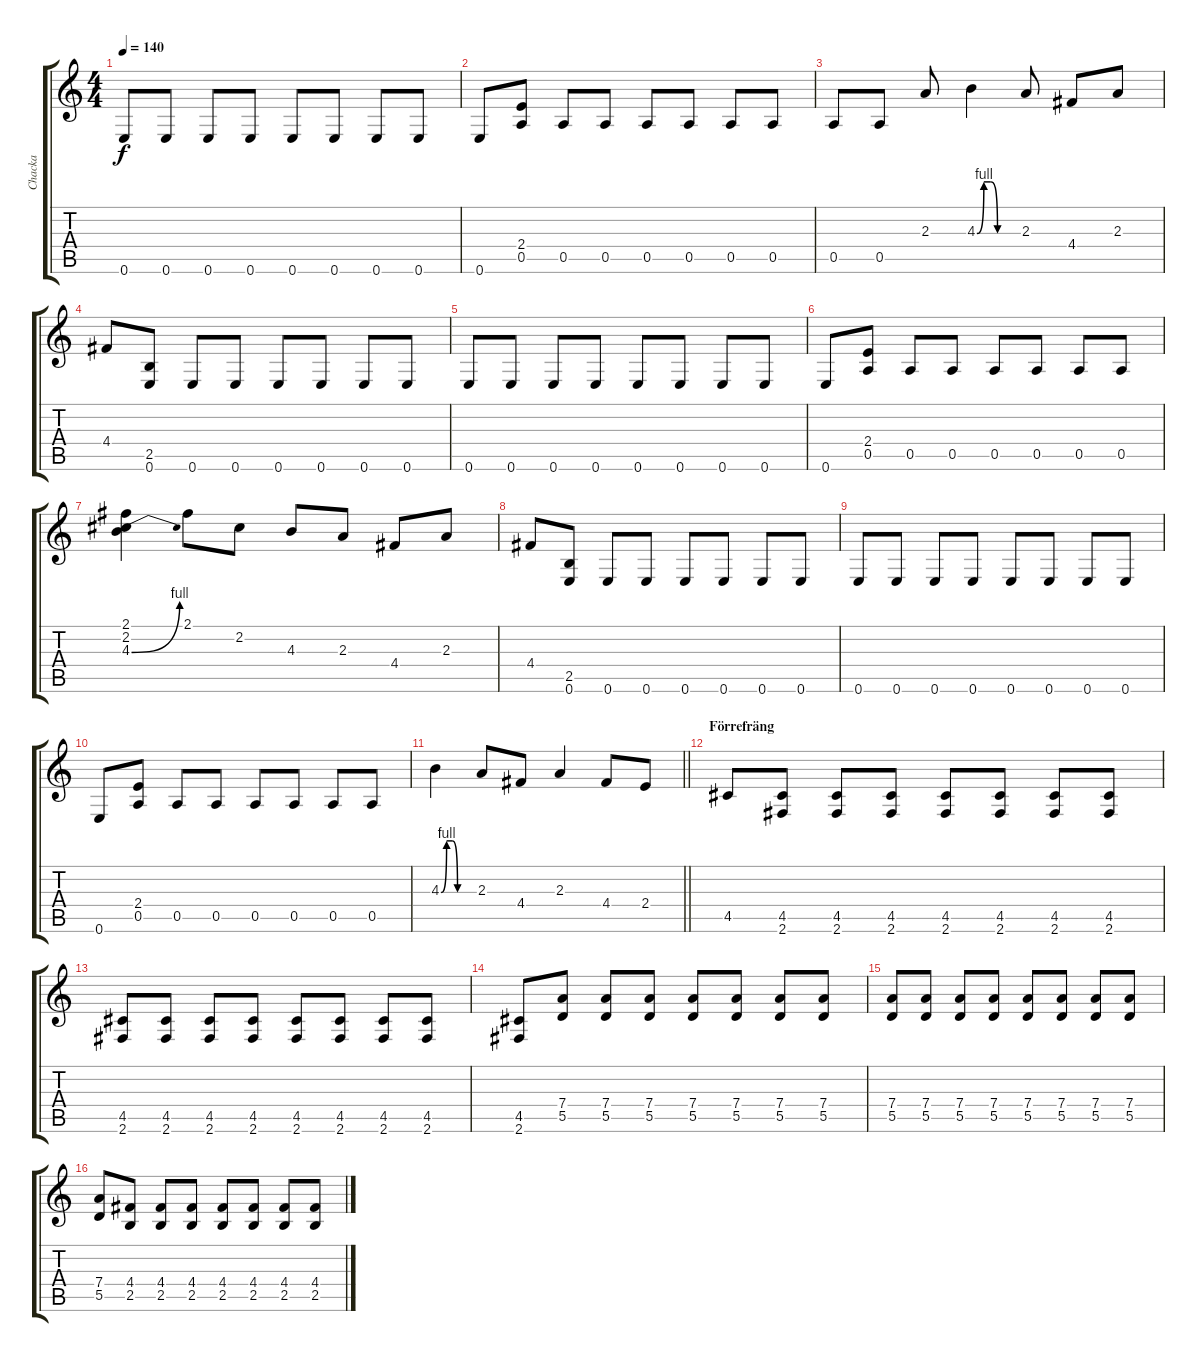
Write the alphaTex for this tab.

\track ("Chacka" "Chacka") {instrument distortionguitar}
\staff {score tabs}
\tuning (E4 B3 G3 D3 A2 E2) {hide}
\ts (4 4)
\tempo 140
\clef g2
\ks c
0.6.8{dy f} 0.6.8 0.6.8 0.6.8 0.6.8 0.6.8 0.6.8 0.6.8 |
0.6.8 (2.4 0.5).8 0.5.8 0.5.8 0.5.8 0.5.8 0.5.8 0.5.8 |
0.5.8 0.5.8 2.3.8 4.3{be (custom 0 0 10 4 20 4 30 0 60 0)}.4 2.3.8 4.4.8 2.3.8 |
4.4.8 (2.5 0.6).8 0.6.8 0.6.8 0.6.8 0.6.8 0.6.8 0.6.8 |
0.6.8 0.6.8 0.6.8 0.6.8 0.6.8 0.6.8 0.6.8 0.6.8 |
0.6.8 (2.4 0.5).8 0.5.8 0.5.8 0.5.8 0.5.8 0.5.8 0.5.8 |
(2.1 2.2 4.3{be (bend 0 0 60 4)}).4 2.1.8 2.2.8 4.3.8 2.3.8 4.4.8 2.3.8 |
4.4.8 (2.5 0.6).8 0.6.8 0.6.8 0.6.8 0.6.8 0.6.8 0.6.8 |
0.6.8 0.6.8 0.6.8 0.6.8 0.6.8 0.6.8 0.6.8 0.6.8 |
0.6.8 (2.4 0.5).8 0.5.8 0.5.8 0.5.8 0.5.8 0.5.8 0.5.8 |
\barLineRight lightlight
4.3{be (custom 0 0 10 4 20 4 30 0 60 0)}.4 2.3.8 4.4.8 2.3.4 4.4.8 2.4.8 |
\section ("" "Förrefräng")
4.5.8 (4.5 2.6).8 (4.5 2.6).8 (4.5 2.6).8 (4.5 2.6).8 (4.5 2.6).8 (4.5 2.6).8 (4.5 2.6).8 |
(4.5 2.6).8 (4.5 2.6).8 (4.5 2.6).8 (4.5 2.6).8 (4.5 2.6).8 (4.5 2.6).8 (4.5 2.6).8 (4.5 2.6).8 |
(4.5 2.6).8 (7.4 5.5).8 (7.4 5.5).8 (7.4 5.5).8 (7.4 5.5).8 (7.4 5.5).8 (7.4 5.5).8 (7.4 5.5).8 |
(7.4 5.5).8 (7.4 5.5).8 (7.4 5.5).8 (7.4 5.5).8 (7.4 5.5).8 (7.4 5.5).8 (7.4 5.5).8 (7.4 5.5).8 |
(7.4 5.5).8 (4.4 2.5).8 (4.4 2.5).8 (4.4 2.5).8 (4.4 2.5).8 (4.4 2.5).8 (4.4 2.5).8 (4.4 2.5).8
